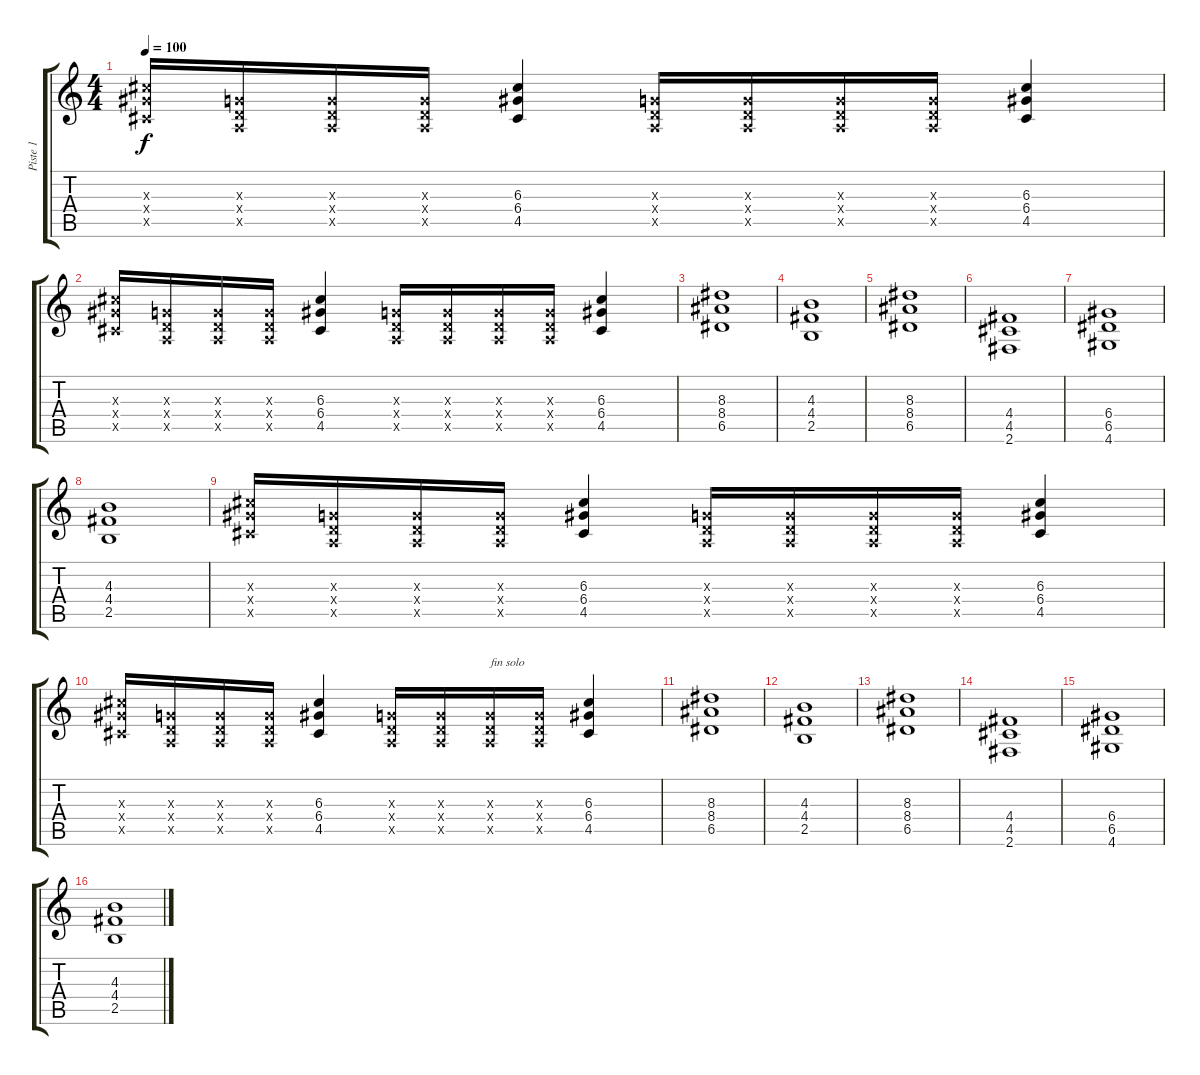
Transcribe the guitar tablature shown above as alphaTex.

\track ("Piste 1" "Piste 1") {instrument acousticguitarsteel}
\staff {score tabs}
\tuning (E4 B3 G3 D3 A2 E2) {hide}
\ts (4 4)
\tempo 100
\clef g2
\ks c
(6.3{x} 6.4{x} 4.5{x}).16{dy f} (0.3{x} 0.4{x} 0.5{x}).16 (0.3{x} 0.4{x} 0.5{x}).16 (0.3{x} 0.4{x} 0.5{x}).16 (6.3 6.4 4.5).4 (0.3{x} 0.4{x} 0.5{x}).16 (0.3{x} 0.4{x} 0.5{x}).16 (0.3{x} 0.4{x} 0.5{x}).16 (0.3{x} 0.4{x} 0.5{x}).16 (6.3 6.4 4.5).4 |
(6.3{x} 6.4{x} 4.5{x}).16 (0.3{x} 0.4{x} 0.5{x}).16 (0.3{x} 0.4{x} 0.5{x}).16 (0.3{x} 0.4{x} 0.5{x}).16 (6.3 6.4 4.5).4 (0.3{x} 0.4{x} 0.5{x}).16 (0.3{x} 0.4{x} 0.5{x}).16 (0.3{x} 0.4{x} 0.5{x}).16 (0.3{x} 0.4{x} 0.5{x}).16 (6.3 6.4 4.5).4 |
(8.3 8.4 6.5).1 |
(4.3 4.4 2.5).1 |
(8.3 8.4 6.5).1 |
(4.4 4.5 2.6).1 |
(6.4 6.5 4.6).1 |
(4.3 4.4 2.5).1 |
(6.3{x} 6.4{x} 4.5{x}).16 (0.3{x} 0.4{x} 0.5{x}).16 (0.3{x} 0.4{x} 0.5{x}).16 (0.3{x} 0.4{x} 0.5{x}).16 (6.3 6.4 4.5).4 (0.3{x} 0.4{x} 0.5{x}).16 (0.3{x} 0.4{x} 0.5{x}).16 (0.3{x} 0.4{x} 0.5{x}).16 (0.3{x} 0.4{x} 0.5{x}).16 (6.3 6.4 4.5).4 |
(6.3{x} 6.4{x} 4.5{x}).16 (0.3{x} 0.4{x} 0.5{x}).16 (0.3{x} 0.4{x} 0.5{x}).16 (0.3{x} 0.4{x} 0.5{x}).16 (6.3 6.4 4.5).4 (0.3{x} 0.4{x} 0.5{x}).16 (0.3{x} 0.4{x} 0.5{x}).16 (0.3{x} 0.4{x} 0.5{x}).16{txt "fin solo"} (0.3{x} 0.4{x} 0.5{x}).16 (6.3 6.4 4.5).4 |
(8.3 8.4 6.5).1 |
(4.3 4.4 2.5).1 |
(8.3 8.4 6.5).1 |
(4.4 4.5 2.6).1 |
(6.4 6.5 4.6).1 |
(4.3 4.4 2.5).1
